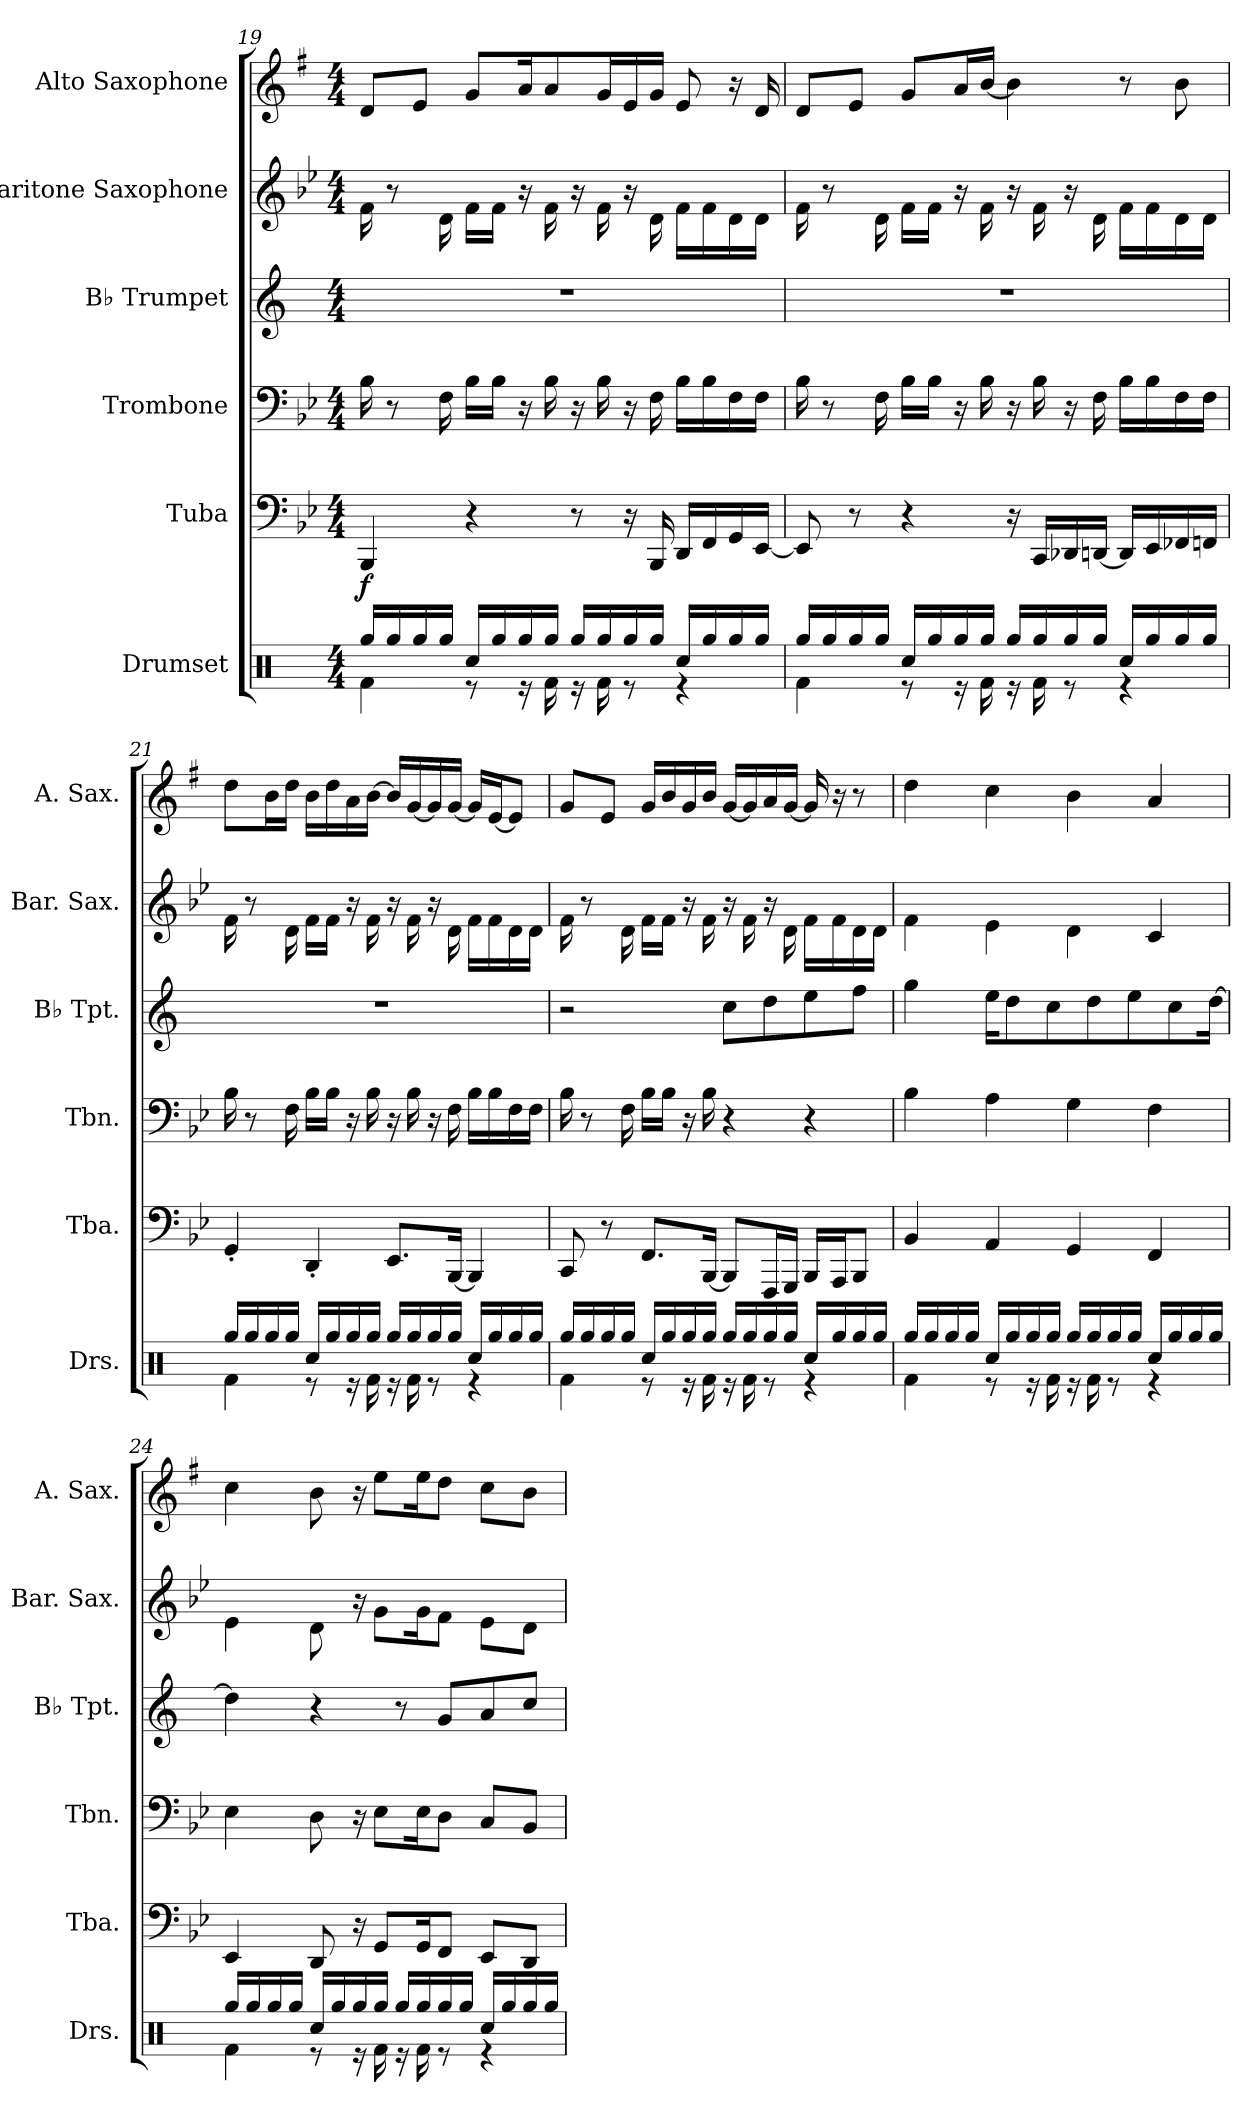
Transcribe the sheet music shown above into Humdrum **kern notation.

**kern	**kern	**dynam	**kern	**kern	**kern	**kern
*part6	*part5	*part5	*part4	*part3	*part2	*part1
*staff6	*staff5	*staff5	*staff4	*staff3	*staff2	*staff1
*I"Drumset	*I"Tuba	*	*I"Trombone	*I"B♭ Trumpet	*I"Baritone Saxophone	*I"Alto Saxophone
*I'Drs.	*I'Tba.	*	*I'Tbn.	*I'B♭ Tpt.	*I'Bar. Sax.	*I'A. Sax.
!!LO:PB:g=z
*clefX	*clefF4	*	*clefF4	*clefG2	*clefG2	*clefG2
*	*	*	*	*ITrd1c2	*ITrd12c21	*ITrd5c9
*k[]	*k[b-e-]	*	*k[b-e-]	*k[b-e-]	*k[b-e-]	*k[b-e-]
*M4/4	*M4/4	*	*M4/4	*M4/4	*M4/4	*M4/4
=19	=19	=19	=19	=19	=19	=19
*^	*	*	*	*	*	*
!	!	!	!LO:DY:b	!	!	!	!
16Rgg/LL	4Rf\	4BBB-/	f	16B-\	1r	16F\	8F/L
16Rgg/	.	.	.	8r	.	8r	.
16Rgg/	.	.	.	.	.	.	8G/J
16Rgg/JJ	.	.	.	16F\	.	16D\	.
16Rcc/LL	8r	4r	.	16B-\LL	.	16F\LL	8B-/L
16Rgg/	.	.	.	16B-\JJ	.	16F\JJ	.
16Rgg/	16r	.	.	16r	.	16r	16c/K
16Rgg/JJ	16Rf\	.	.	16B-\	.	16F\	8c/
16Rgg/LL	16r	8r	.	16r	.	16r	.
16Rgg/	16Rf\	.	.	16B-\	.	16F\	16B-/L
16Rgg/	8r	16r	.	16r	.	16r	16G/
16Rgg/JJ	.	16BBB-/	.	16F\	.	16D\	16B-/JJ
16Rcc/LL	4r	16DD/LL	.	16B-\LL	.	16F\LL	8G/
16Rgg/	.	16FF/	.	16B-\	.	16F\	.
16Rgg/	.	16GG/	.	16F\	.	16D\	16r
16Rgg/JJ	.	[16EE-/JJ	.	16F\JJ	.	16D\JJ	16F/
=20	=20	=20	=20	=20	=20	=20	=20
16Rgg/LL	4Rf\	8EE-/]	.	16B-\	1r	16F\	8F/L
16Rgg/	.	.	.	8r	.	8r	.
16Rgg/	.	8r	.	.	.	.	8G/J
16Rgg/JJ	.	.	.	16F\	.	16D\	.
16Rcc/LL	8r	4r	.	16B-\LL	.	16F\LL	8B-/L
16Rgg/	.	.	.	16B-\JJ	.	16F\JJ	.
16Rgg/	16r	.	.	16r	.	16r	16c/L
16Rgg/JJ	16Rf\	.	.	16B-\	.	16F\	[16d/JJ
16Rgg/LL	16r	16r	.	16r	.	16r	4d\]
16Rgg/	16Rf\	16CC/LL	.	16B-\	.	16F\	.
16Rgg/	8r	16DD-i/	.	16r	.	16r	.
16Rgg/JJ	.	[16DDn/JJ	.	16F\	.	16D\	.
16Rcc/LL	4r	16DD/LL]	.	16B-\LL	.	16F\LL	8r
16Rgg/	.	16EE-/	.	16B-\	.	16F\	.
16Rgg/	.	16FF-X/	.	16F\	.	16D\	8d\
16Rgg/JJ	.	16FFn/JJ	.	16F\JJ	.	16D\JJ	.
!!LO:LB:g=z
=21	=21	=21	=21	=21	=21	=21	=21
16Rgg/LL	4Rf\	4GG'/	.	16B-\	1r	16F\	8f\L
16Rgg/	.	.	.	8r	.	8r	.
16Rgg/	.	.	.	.	.	.	16d\L
16Rgg/JJ	.	.	.	16F\	.	16D\	16f\JJ
16Rcc/LL	8r	4DD'/	.	16B-\LL	.	16F\LL	16d\LL
16Rgg/	.	.	.	16B-\JJ	.	16F\JJ	16f\
16Rgg/	16r	.	.	16r	.	16r	16c\
16Rgg/JJ	16Rf\	.	.	16B-\	.	16F\	[16d\JJ
16Rgg/LL	16r	8.EE-/L	.	16r	.	16r	16d/LL]
16Rgg/	16Rf\	.	.	16B-\	.	16F\	[16B-/
16Rgg/	8r	.	.	16r	.	16r	16B-/]
16Rgg/JJ	.	[16BBB-/Jk	.	16F\	.	16D\	[16B-/JJ
16Rcc/LL	4r	4BBB-/]	.	16B-\LL	.	16F\LL	16B-/LL]
16Rgg/	.	.	.	16B-\	.	16F\	[16G/J
16Rgg/	.	.	.	16F\	.	16D\	8G/J]
16Rgg/JJ	.	.	.	16F\JJ	.	16D\JJ	.
=22	=22	=22	=22	=22	=22	=22	=22
16Rgg/LL	4Rf\	8CC/	.	16B-\	2r	16F\	8B-/L
16Rgg/	.	.	.	8r	.	8r	.
16Rgg/	.	8r	.	.	.	.	8G/J
16Rgg/JJ	.	.	.	16F\	.	16D\	.
16Rcc/LL	8r	8.FF/L	.	16B-\LL	.	16F\LL	16B-/LL
16Rgg/	.	.	.	16B-\JJ	.	16F\JJ	16d/
16Rgg/	16r	.	.	16r	.	16r	16B-/
16Rgg/JJ	16Rf\	[16BBB-/Jk	.	16B-\	.	16F\	16d/JJ
16Rgg/LL	16r	8BBB-/L]	.	4r	8b-\L	16r	[16B-/LL
16Rgg/	16Rf\	.	.	.	.	16F\	16B-/]
16Rgg/	8r	16FFF/L	.	.	8cc\	16r	16c/
16Rgg/JJ	.	16GGG/JJ	.	.	.	16D\	[16B-/JJ
16Rcc/LL	4r	16BBB-/LL	.	4r	8dd\	16F\LL	16B-/]
16Rgg/	.	16AAA/J	.	.	.	16F\	16r
16Rgg/	.	8BBB-/J	.	.	8ee-\J	16D\	8r
16Rgg/JJ	.	.	.	.	.	16D\JJ	.
!!LO:PB:g=z
=23	=23	=23	=23	=23	=23	=23	=23
16Rgg/LL	4Rf\	4BB-/	.	4B-\	4ff\	4F\	4f\
16Rgg/	.	.	.	.	.	.	.
16Rgg/	.	.	.	.	.	.	.
16Rgg/JJ	.	.	.	.	.	.	.
16Rcc/LL	8r	4AA/	.	4A\	16dd\KL	4E-\	4e-\
16Rgg/	.	.	.	.	8cc\	.	.
16Rgg/	16r	.	.	.	.	.	.
16Rgg/JJ	16Rf\	.	.	.	8b-\	.	.
16Rgg/LL	16r	4GG/	.	4G\	.	4D\	4d\
16Rgg/	16Rf\	.	.	.	8cc\	.	.
16Rgg/	8r	.	.	.	.	.	.
16Rgg/JJ	.	.	.	.	8dd\	.	.
16Rcc/LL	4r	4FF/	.	4F\	.	4C/	4c/
16Rgg/	.	.	.	.	8b-\	.	.
16Rgg/	.	.	.	.	.	.	.
16Rgg/JJ	.	.	.	.	[16cc\Jk	.	.
=24	=24	=24	=24	=24	=24	=24	=24
16Rgg/LL	4Rf\	4EE-/	.	4E-\	4cc\]	4E-\	4e-\
16Rgg/	.	.	.	.	.	.	.
16Rgg/	.	.	.	.	.	.	.
16Rgg/JJ	.	.	.	.	.	.	.
16Rcc/LL	8r	8DD/	.	8D\	4r	8D\	8d\
16Rgg/	.	.	.	.	.	.	.
16Rgg/	16r	16r	.	16r	.	16r	16r
16Rgg/JJ	16Rf\	8GG/L	.	8E-\L	.	8G\L	8g\L
16Rgg/LL	16r	.	.	.	8r	.	.
16Rgg/	16Rf\	16GG/K	.	16E-\K	.	16G\K	16g\K
16Rgg/	8r	8FF/J	.	8D\J	8f/L	8F\J	8f\J
16Rgg/JJ	.	.	.	.	.	.	.
16Rcc/LL	4r	8EE-/L	.	8C/L	8g/	8E-\L	8e-\L
16Rgg/	.	.	.	.	.	.	.
16Rgg/	.	8DD/J	.	8BB-/J	8b-/J	8D\J	8d\J
16Rgg/JJ	.	.	.	.	.	.	.
*v	*v	*	*	*	*	*	*
=	=	=	=	=	=	=
*-	*-	*-	*-	*-	*-	*-
